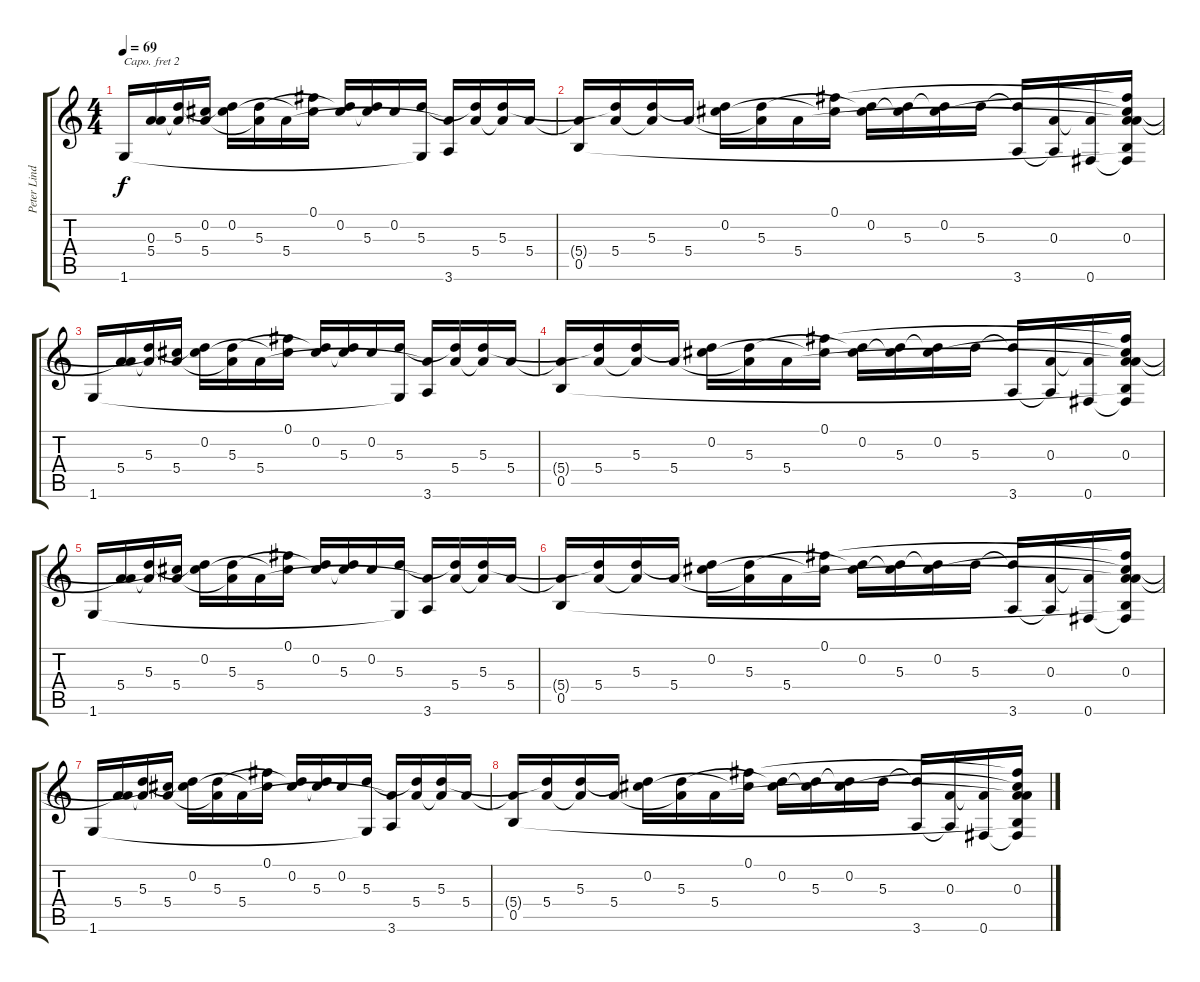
\track ("Peter Lindgren" "Peter Lind") {instrument electricguitarjazz}
\staff {score tabs}
\capo 2
\tuning (E4 B3 G3 D3 A2 E2) {hide}
\ts (4 4)
\tempo 69
\clef g2
\ks c
1.6.16{dy f volume 13} (0.3{t} 5.4).16 (5.3 5.4{t}).16 (0.2{t} 5.4).16 (0.2 5.3{t}).16 (5.3 5.4{t}).16 5.4.16 (0.1 0.2{t}).16 (0.2 5.3{t}).16 (0.2{t} 5.3).16 0.2.16 (5.3 1.6{t}).16 (5.4{t} 3.6).16 (5.3{t} 5.4).16 (5.3 5.4{t}).16 5.4.16 |
(5.4{t} 0.5).16 (5.3{t} 5.4).16 (5.3 5.4{t}).16 5.4.16 (0.2 5.3{t}).16 (5.3 5.4{t}).16 5.4.16 (0.1 0.2{t}).16 (0.2 5.3{t}).16 (0.2{t} 5.3).16 (0.2 5.3{t}).16 5.3.16 (5.3{t} 3.6).16 (0.3 3.6{t}).16 (0.3{t} 0.6).16 (0.1{t} 0.2{t} 0.3 5.4{t} 0.5{t} 0.6{t}).16 |
1.6.16 (0.3{t} 5.4).16 (5.3 5.4{t}).16 (0.2{t} 5.4).16 (0.2 5.3{t}).16 (5.3 5.4{t}).16 5.4.16 (0.1 0.2{t}).16 (0.2 5.3{t}).16 (0.2{t} 5.3).16 0.2.16 (5.3 1.6{t}).16 (5.4{t} 3.6).16 (5.3{t} 5.4).16 (5.3 5.4{t}).16 5.4.16 |
(5.4{t} 0.5).16 (5.3{t} 5.4).16 (5.3 5.4{t}).16 5.4.16 (0.2 5.3{t}).16 (5.3 5.4{t}).16 5.4.16 (0.1 0.2{t}).16 (0.2 5.3{t}).16 (0.2{t} 5.3).16 (0.2 5.3{t}).16 5.3.16 (5.3{t} 3.6).16 (0.3 3.6{t}).16 (0.3{t} 0.6).16 (0.1{t} 0.2{t} 0.3 5.4{t} 0.5{t} 0.6{t}).16 |
1.6.16 (0.3{t} 5.4).16 (5.3 5.4{t}).16 (0.2{t} 5.4).16 (0.2 5.3{t}).16 (5.3 5.4{t}).16 5.4.16 (0.1 0.2{t}).16 (0.2 5.3{t}).16 (0.2{t} 5.3).16 0.2.16 (5.3 1.6{t}).16 (5.4{t} 3.6).16 (5.3{t} 5.4).16 (5.3 5.4{t}).16 5.4.16 |
(5.4{t} 0.5).16 (5.3{t} 5.4).16 (5.3 5.4{t}).16 5.4.16 (0.2 5.3{t}).16 (5.3 5.4{t}).16 5.4.16 (0.1 0.2{t}).16 (0.2 5.3{t}).16 (0.2{t} 5.3).16 (0.2 5.3{t}).16 5.3.16 (5.3{t} 3.6).16 (0.3 3.6{t}).16 (0.3{t} 0.6).16 (0.1{t} 0.2{t} 0.3 5.4{t} 0.5{t} 0.6{t}).16 |
1.6.16 (0.3{t} 5.4).16 (5.3 5.4{t}).16 (0.2{t} 5.4).16 (0.2 5.3{t}).16 (5.3 5.4{t}).16 5.4.16 (0.1 0.2{t}).16 (0.2 5.3{t}).16 (0.2{t} 5.3).16 0.2.16 (5.3 1.6{t}).16 (5.4{t} 3.6).16 (5.3{t} 5.4).16 (5.3 5.4{t}).16 5.4.16 |
(5.4{t} 0.5).16 (5.3{t} 5.4).16 (5.3 5.4{t}).16 5.4.16 (0.2 5.3{t}).16 (5.3 5.4{t}).16 5.4.16 (0.1 0.2{t}).16 (0.2 5.3{t}).16 (0.2{t} 5.3).16 (0.2 5.3{t}).16 5.3.16 (5.3{t} 3.6).16 (0.3 3.6{t}).16 (0.3{t} 0.6).16 (0.1{t} 0.2{t} 0.3 5.4{t} 0.5{t} 0.6{t}).16
